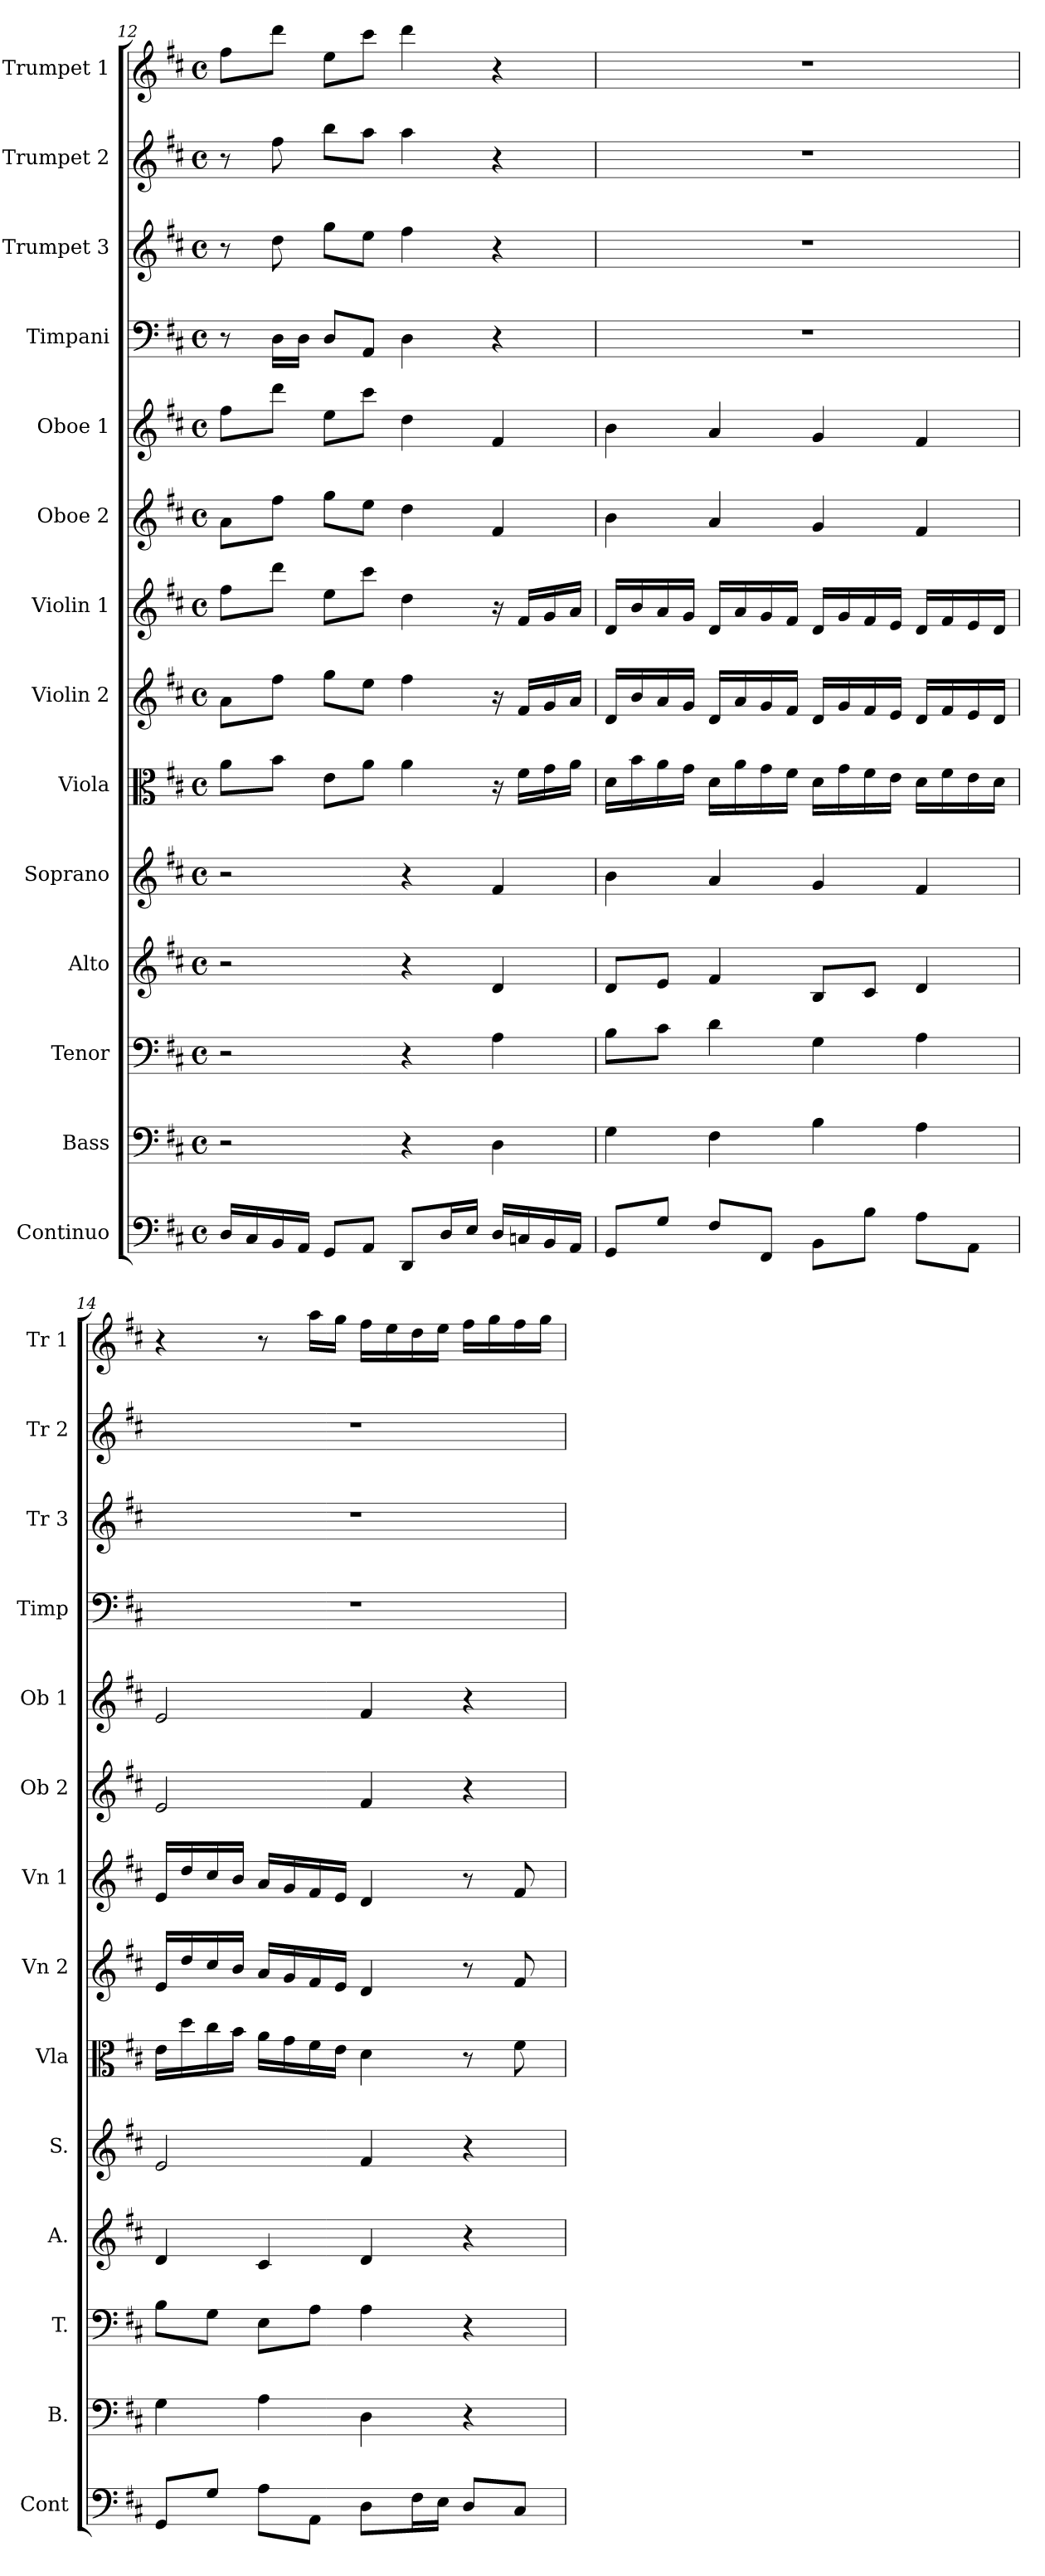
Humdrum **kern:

**kern	**kern	**kern	**kern	**kern	**kern	**kern	**kern	**kern	**kern	**kern	**kern	**kern	**kern
*part14	*part13	*part12	*part11	*part10	*part9	*part8	*part7	*part6	*part5	*part4	*part3	*part2	*part1
*staff14	*staff13	*staff12	*staff11	*staff10	*staff9	*staff8	*staff7	*staff6	*staff5	*staff4	*staff3	*staff2	*staff1
*I"Continuo	*I"Bass	*I"Tenor	*I"Alto	*I"Soprano	*I"Viola	*I"Violin 2	*I"Violin 1	*I"Oboe 2	*I"Oboe 1	*I"Timpani	*I"Trumpet 3	*I"Trumpet 2	*I"Trumpet 1
*I'Cont	*I'B.	*I'T.	*I'A.	*I'S.	*I'Vla	*I'Vn 2	*I'Vn 1	*I'Ob 2	*I'Ob 1	*I'Timp	*I'Tr 3	*I'Tr 2	*I'Tr 1
!!LO:PB:g=z
*clefF4	*clefF4	*clefF4	*clefG2	*clefG2	*clefC3	*clefG2	*clefG2	*clefG2	*clefG2	*clefF4	*clefG2	*clefG2	*clefG2
*k[f#c#]	*k[f#c#]	*k[f#c#]	*k[f#c#]	*k[f#c#]	*k[f#c#]	*k[f#c#]	*k[f#c#]	*k[f#c#]	*k[f#c#]	*k[f#c#]	*k[f#c#]	*k[f#c#]	*k[f#c#]
*D:	*D:	*D:	*D:	*D:	*D:	*D:	*D:	*D:	*D:	*D:	*D:	*D:	*D:
*M4/4	*M4/4	*M4/4	*M4/4	*M4/4	*M4/4	*M4/4	*M4/4	*M4/4	*M4/4	*M4/4	*M4/4	*M4/4	*M4/4
*met(c)	*met(c)	*met(c)	*met(c)	*met(c)	*met(c)	*met(c)	*met(c)	*met(c)	*met(c)	*met(c)	*met(c)	*met(c)	*met(c)
=12	=12	=12	=12	=12	=12	=12	=12	=12	=12	=12	=12	=12	=12
16D/LL	2r	2r	2r	2r	8a\L	8a\L	8ff#\L	8a\L	8ff#\L	8r	8r	8r	8ff#\L
16C#/	.	.	.	.	.	.	.	.	.	.	.	.	.
16BB/	.	.	.	.	8b\J	8ff#\J	8ddd\J	8ff#\J	8ddd\J	16D\LL	8dd\	8ff#\	8ddd\J
16AA/JJ	.	.	.	.	.	.	.	.	.	16D\JJ	.	.	.
8GG/L	.	.	.	.	8e\L	8gg\L	8ee\L	8gg\L	8ee\L	8D/L	8gg\L	8bb\L	8ee\L
8AA/J	.	.	.	.	8a\J	8ee\J	8ccc#\J	8ee\J	8ccc#\J	8AA/J	8ee\J	8aa\J	8ccc#\J
8DD/L	4r	4r	4r	4r	4a\	4ff#\	4dd\	4dd\	4dd\	4D\	4ff#\	4aa\	4ddd\
16D/L	.	.	.	.	.	.	.	.	.	.	.	.	.
16E/JJ	.	.	.	.	.	.	.	.	.	.	.	.	.
16D/LL	4D\	4A\	4d/	4f#/	16r	16r	16r	4f#/	4f#/	4r	4r	4r	4r
16Cn/	.	.	.	.	16f#\LL	16f#/LL	16f#/LL	.	.	.	.	.	.
16BB/	.	.	.	.	16g\	16g/	16g/	.	.	.	.	.	.
16AA/JJ	.	.	.	.	16a\JJ	16a/JJ	16a/JJ	.	.	.	.	.	.
=13	=13	=13	=13	=13	=13	=13	=13	=13	=13	=13	=13	=13	=13
8GG/L	4G\	8B\L	8d/L	4b\	16d\LL	16d/LL	16d/LL	4b\	4b\	1r	1r	1r	1r
.	.	.	.	.	16b\	16b/	16b/	.	.	.	.	.	.
8G/J	.	8c#\J	8e/J	.	16a\	16a/	16a/	.	.	.	.	.	.
.	.	.	.	.	16g\JJ	16g/JJ	16g/JJ	.	.	.	.	.	.
8F#/L	4F#\	4d\	4f#/	4a/	16d\LL	16d/LL	16d/LL	4a/	4a/	.	.	.	.
.	.	.	.	.	16a\	16a/	16a/	.	.	.	.	.	.
8FF#/J	.	.	.	.	16g\	16g/	16g/	.	.	.	.	.	.
.	.	.	.	.	16f#\JJ	16f#/JJ	16f#/JJ	.	.	.	.	.	.
8BB\L	4B\	4G\	8B/L	4g/	16d\LL	16d/LL	16d/LL	4g/	4g/	.	.	.	.
.	.	.	.	.	16g\	16g/	16g/	.	.	.	.	.	.
8B\J	.	.	8c#/J	.	16f#\	16f#/	16f#/	.	.	.	.	.	.
.	.	.	.	.	16e\JJ	16e/JJ	16e/JJ	.	.	.	.	.	.
8A\L	4A\	4A\	4d/	4f#/	16d\LL	16d/LL	16d/LL	4f#/	4f#/	.	.	.	.
.	.	.	.	.	16f#\	16f#/	16f#/	.	.	.	.	.	.
8AA\J	.	.	.	.	16e\	16e/	16e/	.	.	.	.	.	.
.	.	.	.	.	16d\JJ	16d/JJ	16d/JJ	.	.	.	.	.	.
!!LO:PB:g=z
=14	=14	=14	=14	=14	=14	=14	=14	=14	=14	=14	=14	=14	=14
8GG/L	4G\	8B\L	4d/	2e/	16e\LL	16e/LL	16e/LL	2e/	2e/	1r	1r	1r	4r
.	.	.	.	.	16dd\	16dd/	16dd/	.	.	.	.	.	.
8G/J	.	8G\J	.	.	16cc#\	16cc#/	16cc#/	.	.	.	.	.	.
.	.	.	.	.	16b\JJ	16b/JJ	16b/JJ	.	.	.	.	.	.
8A\L	4A\	8E\L	4c#/	.	16a\LL	16a/LL	16a/LL	.	.	.	.	.	8r
.	.	.	.	.	16g\	16g/	16g/	.	.	.	.	.	.
8AA\J	.	8A\J	.	.	16f#\	16f#/	16f#/	.	.	.	.	.	16aa\LL
.	.	.	.	.	16e\JJ	16e/JJ	16e/JJ	.	.	.	.	.	16gg\JJ
8D\L	4D\	4A\	4d/	4f#/	4d\	4d/	4d/	4f#/	4f#/	.	.	.	16ff#\LL
.	.	.	.	.	.	.	.	.	.	.	.	.	16ee\
16F#\L	.	.	.	.	.	.	.	.	.	.	.	.	16dd\
16E\JJ	.	.	.	.	.	.	.	.	.	.	.	.	16ee\JJ
8D/L	4r	4r	4r	4r	8r	8r	8r	4r	4r	.	.	.	16ff#\LL
.	.	.	.	.	.	.	.	.	.	.	.	.	16gg\
8C#/J	.	.	.	.	8f#\	8f#/	8f#/	.	.	.	.	.	16ff#\
.	.	.	.	.	.	.	.	.	.	.	.	.	16gg\JJ
=	=	=	=	=	=	=	=	=	=	=	=	=	=
*-	*-	*-	*-	*-	*-	*-	*-	*-	*-	*-	*-	*-	*-
